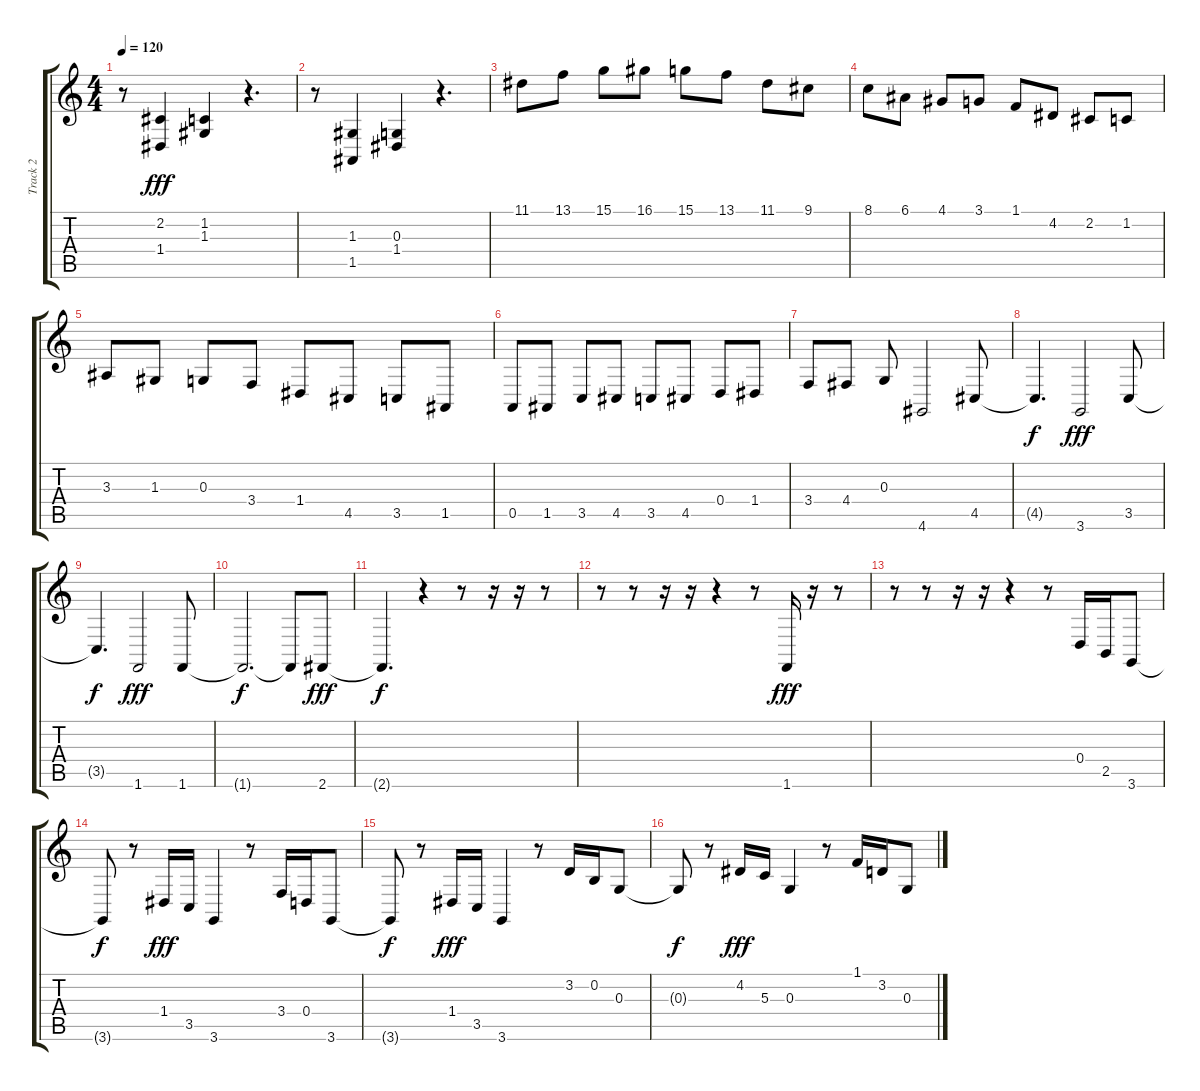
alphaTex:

\track ("Track 2" "Track 2") {instrument acousticgrandpiano}
\staff {score tabs}
\tuning (E4 B3 G3 D3 A2 E2) {hide}
\ts (4 4)
\tempo 120
\clef g2
\ks c
r.8{dy fff} (2.2 1.4).4 (1.2 1.3).4 r.4{d} |
r.8 (1.3 1.5).4 (0.3 1.4).4 r.4{d} |
11.1.8 13.1.8 15.1.8 16.1.8 15.1.8 13.1.8 11.1.8 9.1.8 |
8.1.8 6.1.8 4.1.8 3.1.8 1.1.8 4.2.8 2.2.8 1.2.8 |
3.3.8 1.3.8 0.3.8 3.4.8 1.4.8 4.5.8 3.5.8 1.5.8 |
0.5.8 1.5.8 3.5.8 4.5.8 3.5.8 4.5.8 0.4.8 1.4.8 |
3.4.8 4.4.8 0.3.8 4.6.2 4.5.8 |
4.5{t}.4{d dy f} 3.6.2{dy fff} 3.5.8 |
3.5{t}.4{d dy f} 1.6.2{dy fff} 1.6.8 |
1.6{t}.2{d dy f} 1.6{t}.8 2.6.8{dy fff} |
2.6{t}.4{d dy f} r.4 r.8 r.16 r.16 r.8 |
r.8 r.8 r.16 r.16 r.4 r.8 1.6.16{dy fff} r.16 r.8 |
r.8 r.8 r.16 r.16 r.4 r.8 0.4.16 2.5.16 3.6.8 |
3.6{t}.8{dy f} r.8 1.4.16{dy fff} 3.5.16 3.6.4 r.8 3.4.16 0.4.16 3.6.8 |
3.6{t}.8{dy f} r.8 1.4.16{dy fff} 3.5.16 3.6.4 r.8 3.2.16 0.2.16 0.3.8 |
0.3{t}.8{dy f} r.8 4.2.16{dy fff} 5.3.16 0.3.4 r.8 1.1.16 3.2.16 0.3.8
